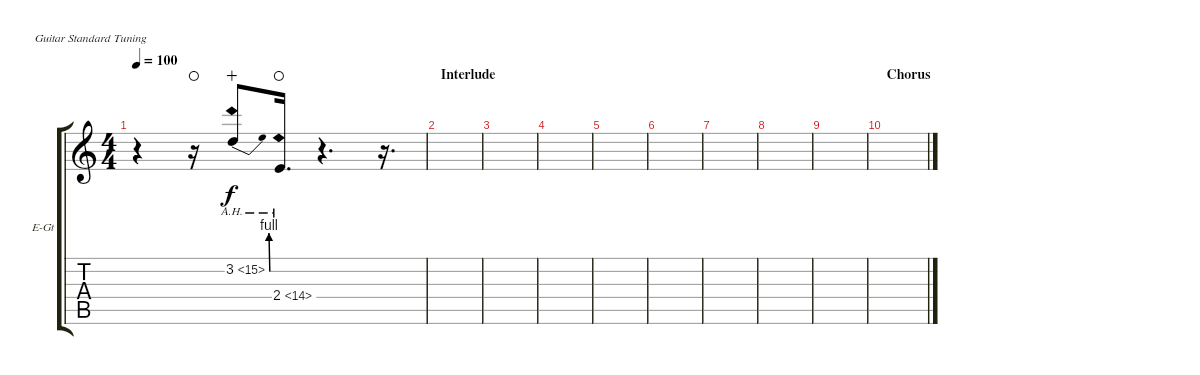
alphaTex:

\bracketExtendMode groupsimilarinstruments
\firstSystemTrackNameOrientation horizontal
\otherSystemsTrackNameOrientation horizontal
\track ("Harmonix" "E-Gt") {instrument overdrivenguitar}
\staff {score tabs}
\tuning (E4 B3 G3 D3 A2 E2)
\ts (4 4)
\tempo 100
\clef g2
\scale
0.333333
\ks c
r.4{dy f} r.16{waho} 3.2{be (bend 0 0 15 4) ah 12}.8{wahc} 2.4{ah 12}.16{d waho} r.4{d} r.16{d} |
\section ("" "Interlude")
\scale
0.333333 |
\scale
0.333333 |
\scale
0.333333 |
\scale
0.333333 |
\scale
0.333333 |
\scale
0.333333 |
\scale
0.333333 |
\scale
0.333333 |
\section ("" "Chorus")
\scale
0.333333 |
\scale
0.333333 |
\scale
0.333333 |
\scale
0.333333 |
\scale
0.333333 |
\scale
0.333333 |
\scale
0.333333
